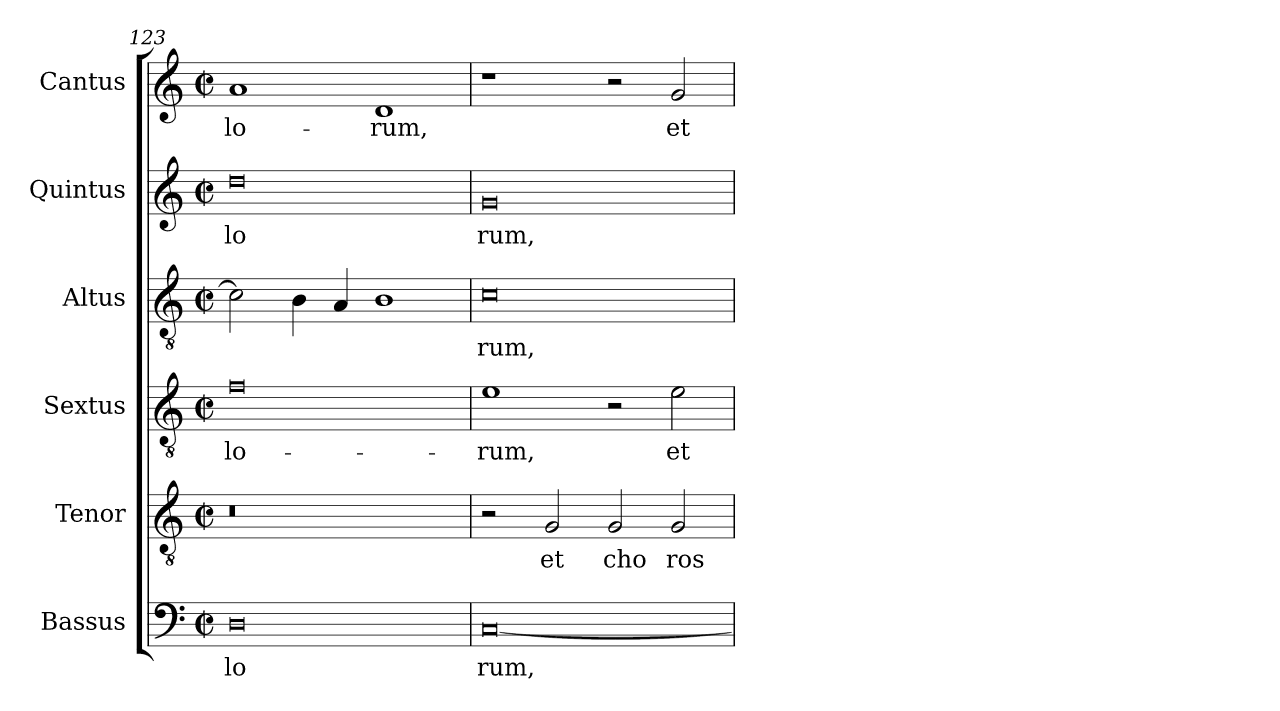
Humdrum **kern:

**kern	**text	**kern	**text	**kern	**text	**kern	**text	**kern	**text	**kern	**text
*part6	*part6	*part5	*part5	*part4	*part4	*part3	*part3	*part2	*part2	*part1	*part1
*staff6	*staff6	*staff5	*staff5	*staff4	*staff4	*staff3	*staff3	*staff2	*staff2	*staff1	*staff1
*I"Bassus	*	*I"Tenor	*	*I"Sextus	*	*I"Altus	*	*I"Quintus	*	*I"Cantus	*
*clefF4	*	*clefGv2	*	*clefGv2	*	*clefGv2	*	*clefG2	*	*clefG2	*
*M2/2	*	*M2/2	*	*M2/2	*	*M2/2	*	*M2/2	*	*M2/2	*
*met(c|)	*	*met(c|)	*	*met(c|)	*	*met(c|)	*	*met(c|)	*	*met(c|)	*
=123	=123	=123	=123	=123	=123	=123	=123	=123	=123	=123	=123
!	!LO:LY:b:cj	!	!	!	!LO:LY:b:cj	!	!	!	!LO:LY:b:cj	!	!LO:LY:b:cj
0D	lo	0r	.	0f	-lo-	2c\]	.	0dd	lo	1a	-lo-
.	.	.	.	.	.	4B\	.	.	.	.	.
.	.	.	.	.	.	4A/	.	.	.	.	.
!	!	!	!	!	!	!	!	!	!	!	!LO:LY:b:cj
.	.	.	.	.	.	1B	.	.	.	1d	-rum,
=124	=124	=124	=124	=124	=124	=124	=124	=124	=124	=124	=124
!	!LO:LY:b	!	!	!	!LO:LY:b:cj	!	!LO:LY:b:cj	!	!LO:LY:b:cj	!	!
[<0C	rum,	2r	.	1e	-rum,	0c	rum,	0g	rum,	1r	.
!	!	!	!LO:LY:b:cj	!	!	!	!	!	!	!	!
.	.	2G/	et	.	.	.	.	.	.	.	.
!	!	!	!LO:LY:b:cj	!	!	!	!	!	!	!	!
.	.	2G/	cho	2r	.	.	.	.	.	2r	.
!	!	!	!LO:LY:b:cj	!	!LO:LY:b:cj	!	!	!	!	!	!LO:LY:b:cj
.	.	2G/	ros	2e\	et	.	.	.	.	2g/	et
=	=	=	=	=	=	=	=	=	=	=	=
*-	*-	*-	*-	*-	*-	*-	*-	*-	*-	*-	*-
